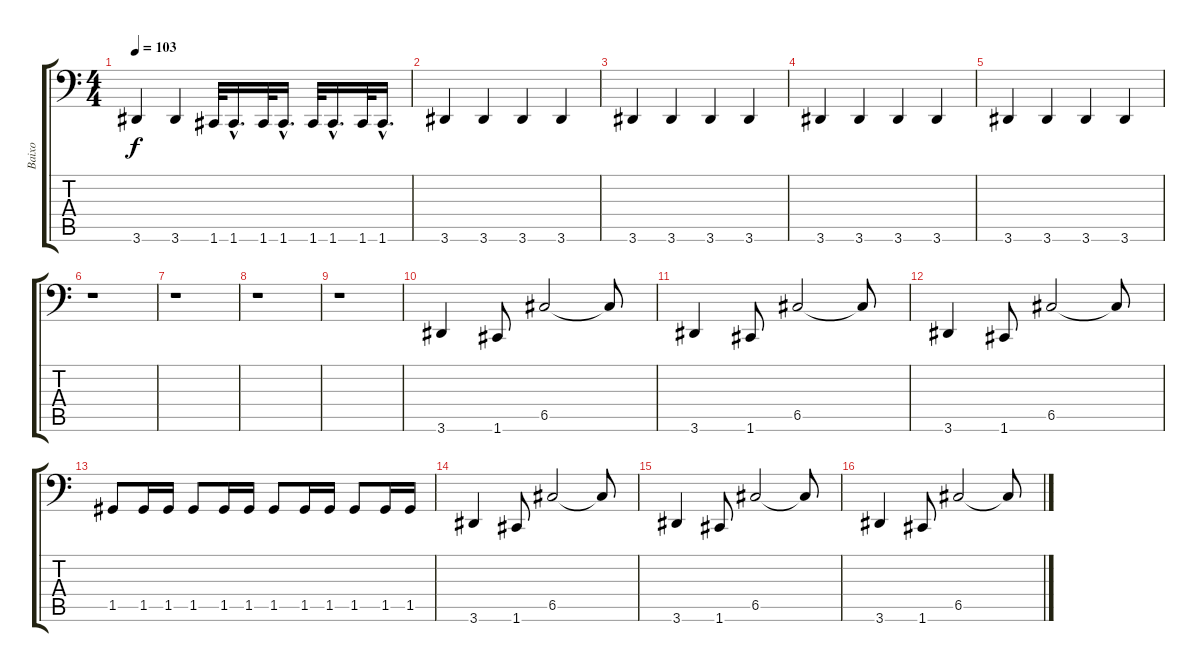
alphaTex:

\track ("Baixo" "Baixo") {instrument electricbasspick}
\staff {score tabs}
\tuning (E3 C3 G2 C2 G1 C1) {hide}
\ts (4 4)
\tempo 103
\clef f4
\ks c
3.6.4{dy f} 3.6.4 1.6.32 1.6{hac}.16{d} 1.6.32 1.6{hac}.16{d} 1.6.32 1.6{hac}.16{d} 1.6.32 1.6{hac}.16{d} |
3.6.4 3.6.4 3.6.4 3.6.4 |
3.6.4 3.6.4 3.6.4 3.6.4 |
3.6.4 3.6.4 3.6.4 3.6.4 |
3.6.4 3.6.4 3.6.4 3.6.4 |
r.1 |
r.1 |
r.1 |
r.1 |
3.6.4 1.6.8 6.5.2 6.5{t}.8 |
3.6.4 1.6.8 6.5.2 6.5{t}.8 |
3.6.4 1.6.8 6.5.2 6.5{t}.8 |
1.5.8 1.5.16 1.5.16 1.5.8 1.5.16 1.5.16 1.5.8 1.5.16 1.5.16 1.5.8 1.5.16 1.5.16 |
3.6.4 1.6.8 6.5.2 6.5{t}.8 |
3.6.4 1.6.8 6.5.2 6.5{t}.8 |
3.6.4 1.6.8 6.5.2 6.5{t}.8
